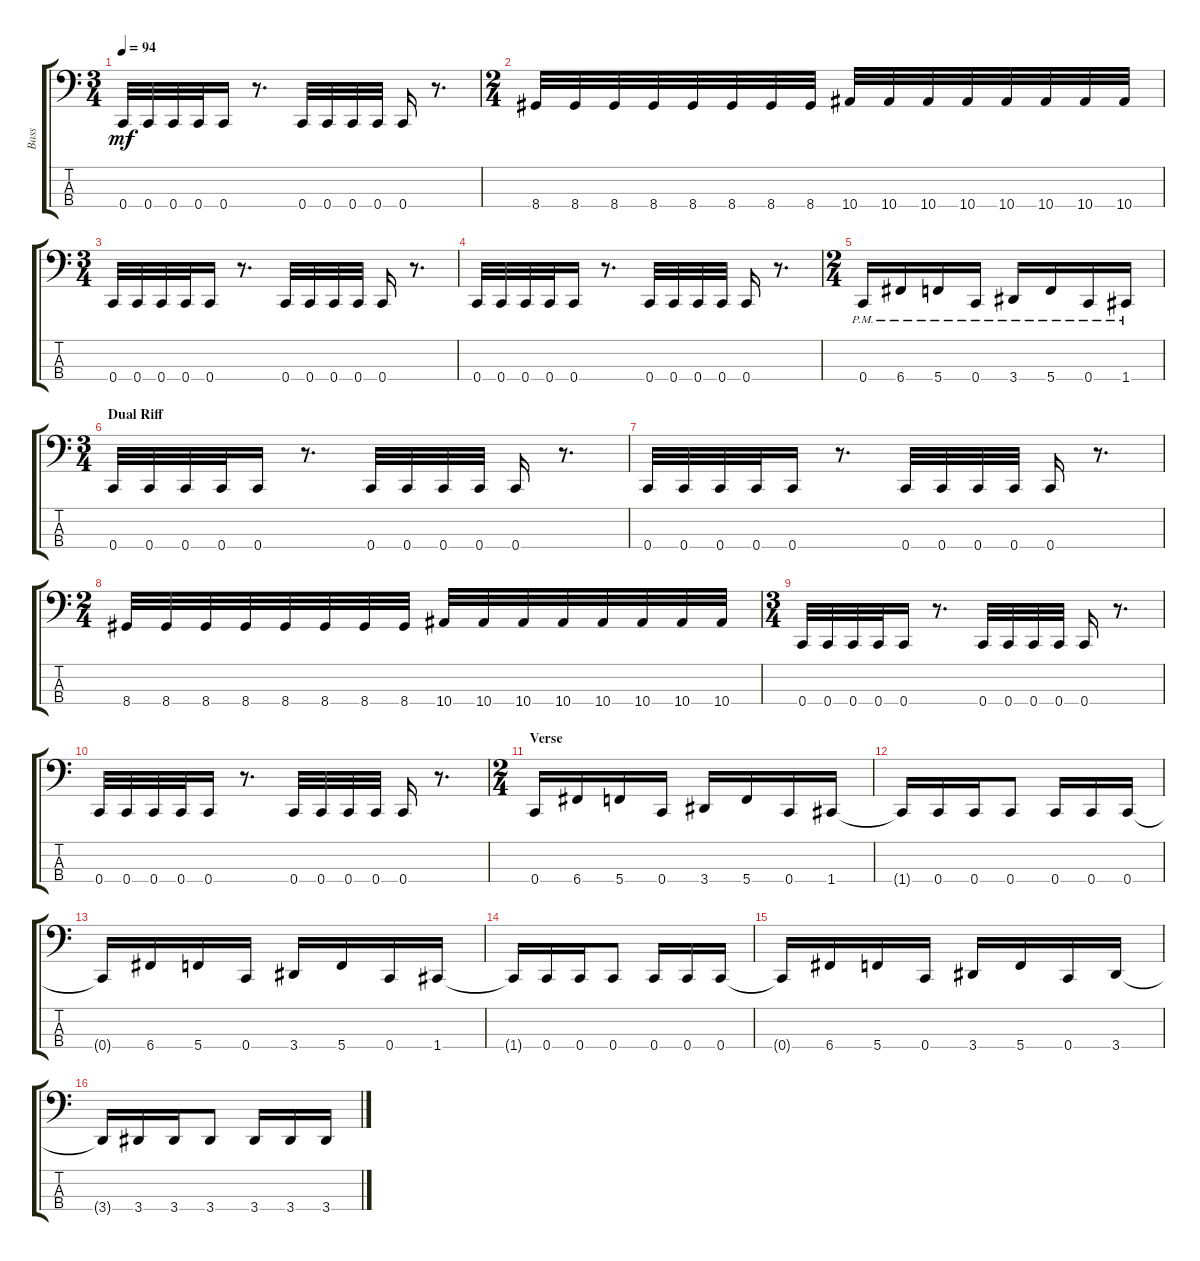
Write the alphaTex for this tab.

\track ("Bass" "Bass") {instrument electricbassfinger}
\staff {score tabs}
\tuning (F2 C2 G1 C1) {hide}
\ts (3 4)
\tempo 94
\clef f4
\ks c
0.4.32{dy mf} 0.4.32 0.4.32 0.4.32 0.4.16 r.8{d} 0.4.32 0.4.32 0.4.32 0.4.32 0.4.16 r.8{d} |
\ts (2 4)
8.4.32 8.4.32 8.4.32 8.4.32 8.4.32 8.4.32 8.4.32 8.4.32 10.4.32 10.4.32 10.4.32 10.4.32 10.4.32 10.4.32 10.4.32 10.4.32 |
\ts (3 4)
0.4.32 0.4.32 0.4.32 0.4.32 0.4.16 r.8{d} 0.4.32 0.4.32 0.4.32 0.4.32 0.4.16 r.8{d} |
0.4.32 0.4.32 0.4.32 0.4.32 0.4.16 r.8{d} 0.4.32 0.4.32 0.4.32 0.4.32 0.4.16 r.8{d} |
\ts (2 4)
0.4{pm}.16 6.4{pm}.16 5.4{pm}.16 0.4{pm}.16 3.4{pm}.16 5.4{pm}.16 0.4{pm}.16 1.4{pm}.16 |
\ts (3 4)
\section ("" "Dual Riff")
0.4.32 0.4.32 0.4.32 0.4.32 0.4.16 r.8{d} 0.4.32 0.4.32 0.4.32 0.4.32 0.4.16 r.8{d} |
0.4.32 0.4.32 0.4.32 0.4.32 0.4.16 r.8{d} 0.4.32 0.4.32 0.4.32 0.4.32 0.4.16 r.8{d} |
\ts (2 4)
8.4.32 8.4.32 8.4.32 8.4.32 8.4.32 8.4.32 8.4.32 8.4.32 10.4.32 10.4.32 10.4.32 10.4.32 10.4.32 10.4.32 10.4.32 10.4.32 |
\ts (3 4)
0.4.32 0.4.32 0.4.32 0.4.32 0.4.16 r.8{d} 0.4.32 0.4.32 0.4.32 0.4.32 0.4.16 r.8{d} |
0.4.32 0.4.32 0.4.32 0.4.32 0.4.16 r.8{d} 0.4.32 0.4.32 0.4.32 0.4.32 0.4.16 r.8{d} |
\ts (2 4)
\section ("" "Verse")
0.4.16 6.4.16 5.4.16 0.4.16 3.4.16 5.4.16 0.4.16 1.4.16 |
1.4{t}.16 0.4.16 0.4.16 0.4.8 0.4.16 0.4.16 0.4.16 |
0.4{t}.16 6.4.16 5.4.16 0.4.16 3.4.16 5.4.16 0.4.16 1.4.16 |
1.4{t}.16 0.4.16 0.4.16 0.4.8 0.4.16 0.4.16 0.4.16 |
0.4{t}.16 6.4.16 5.4.16 0.4.16 3.4.16 5.4.16 0.4.16 3.4.16 |
3.4{t}.16 3.4.16 3.4.16 3.4.8 3.4.16 3.4.16 3.4.16
